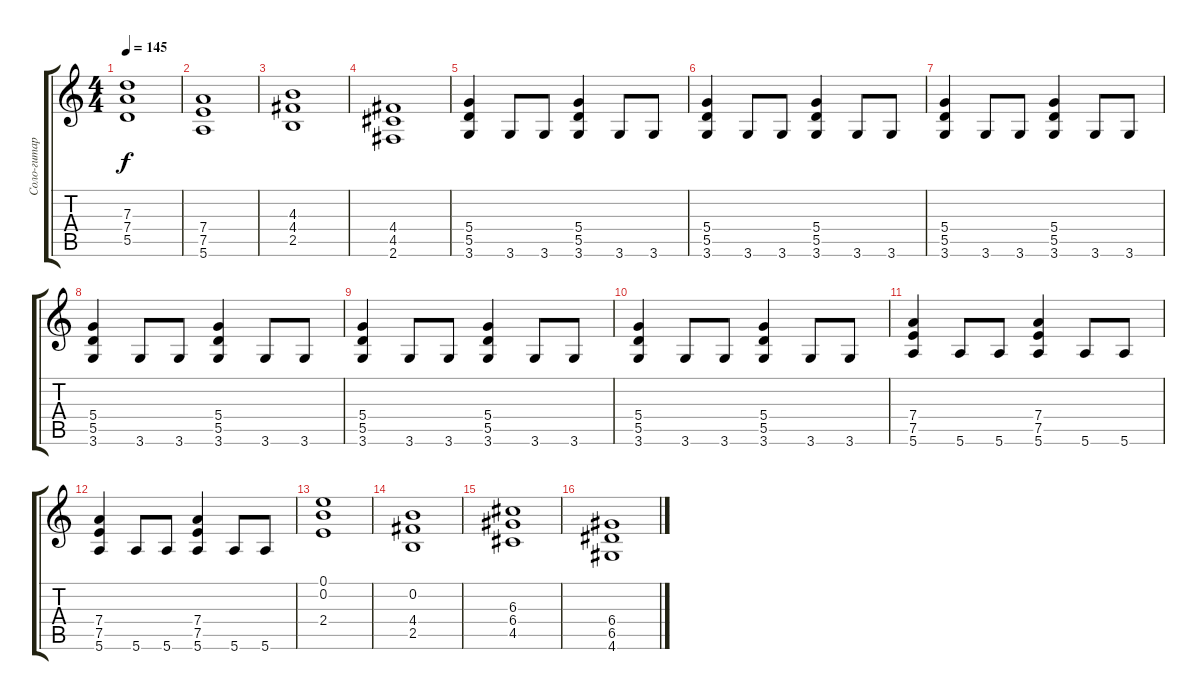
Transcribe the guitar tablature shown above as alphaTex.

\track ("Соло-гитара" "Соло-гитар") {instrument distortionguitar}
\staff {score tabs}
\tuning (E4 B3 G3 D3 A2 E2) {hide}
\ts (4 4)
\tempo 145
\clef g2
\ks c
(7.3 7.4 5.5).1{dy f} |
(7.4 7.5 5.6).1 |
(4.3 4.4 2.5).1 |
(4.4 4.5 2.6).1 |
(5.4 5.5 3.6).4 3.6.8 3.6.8 (5.4 5.5 3.6).4 3.6.8 3.6.8 |
(5.4 5.5 3.6).4 3.6.8 3.6.8 (5.4 5.5 3.6).4 3.6.8 3.6.8 |
(5.4 5.5 3.6).4 3.6.8 3.6.8 (5.4 5.5 3.6).4 3.6.8 3.6.8 |
(5.4 5.5 3.6).4 3.6.8 3.6.8 (5.4 5.5 3.6).4 3.6.8 3.6.8 |
(5.4 5.5 3.6).4 3.6.8 3.6.8 (5.4 5.5 3.6).4 3.6.8 3.6.8 |
(5.4 5.5 3.6).4 3.6.8 3.6.8 (5.4 5.5 3.6).4 3.6.8 3.6.8 |
(7.4 7.5 5.6).4 5.6.8 5.6.8 (7.4 7.5 5.6).4 5.6.8 5.6.8 |
(7.4 7.5 5.6).4 5.6.8 5.6.8 (7.4 7.5 5.6).4 5.6.8 5.6.8 |
(0.1 0.2 2.4).1 |
(0.2 4.4 2.5).1 |
(6.3 6.4 4.5).1 |
(6.4 6.5 4.6).1
